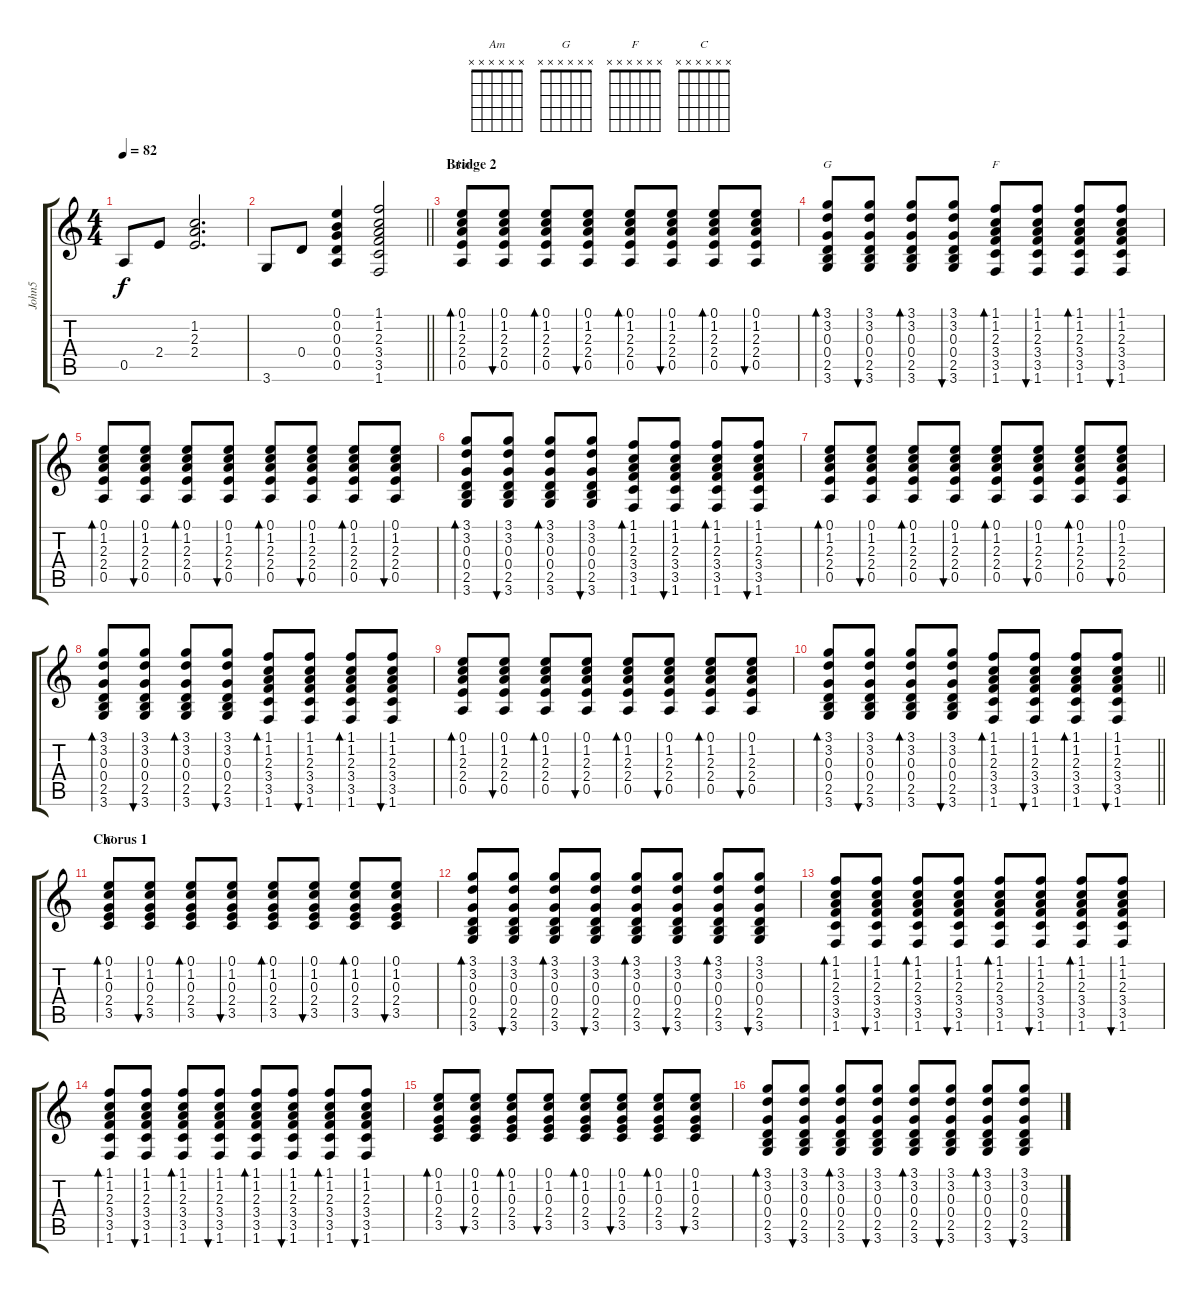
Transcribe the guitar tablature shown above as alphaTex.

\track ("John5" "John5") {instrument acousticguitarsteel}
\staff {score tabs}
\tuning (E4 B3 G3 D3 A2 E2) {hide}
\chord ("Am" x x x x x x)
\chord ("G" x x x x x x)
\chord ("F" x x x x x x)
\chord ("C" x x x x x x)
\ts (4 4)
\tempo 82
\clef g2
\ks c
0.5.8{dy f} 2.4.8 (1.2 2.3 2.4).2{d} |
\barLineRight lightlight
3.6.8 0.4.8 (0.1 0.2 0.3 0.4 0.5).4 (1.1 1.2 2.3 3.4 3.5 1.6).2 |
\section ("" "Bridge 2")
(0.1 1.2 2.3 2.4 0.5).8{bd 60 ch "Am" volume 9} (0.1 1.2 2.3 2.4 0.5).8{bu 60} (0.1 1.2 2.3 2.4 0.5).8{bd 60} (0.1 1.2 2.3 2.4 0.5).8{bu 60} (0.1 1.2 2.3 2.4 0.5).8{bd 60} (0.1 1.2 2.3 2.4 0.5).8{bu 60} (0.1 1.2 2.3 2.4 0.5).8{bd 60} (0.1 1.2 2.3 2.4 0.5).8{bu 60} |
(3.1 3.2 0.3 0.4 2.5 3.6).8{bd 60 ch "G"} (3.1 3.2 0.3 0.4 2.5 3.6).8{bu 60} (3.1 3.2 0.3 0.4 2.5 3.6).8{bd 60} (3.1 3.2 0.3 0.4 2.5 3.6).8{bu 60} (1.1 1.2 2.3 3.4 3.5 1.6).8{bd 60 ch "F"} (1.1 1.2 2.3 3.4 3.5 1.6).8{bu 60} (1.1 1.2 2.3 3.4 3.5 1.6).8{bd 60} (1.1 1.2 2.3 3.4 3.5 1.6).8{bu 60} |
(0.1 1.2 2.3 2.4 0.5).8{bd 60} (0.1 1.2 2.3 2.4 0.5).8{bu 60} (0.1 1.2 2.3 2.4 0.5).8{bd 60} (0.1 1.2 2.3 2.4 0.5).8{bu 60} (0.1 1.2 2.3 2.4 0.5).8{bd 60} (0.1 1.2 2.3 2.4 0.5).8{bu 60} (0.1 1.2 2.3 2.4 0.5).8{bd 60} (0.1 1.2 2.3 2.4 0.5).8{bu 60} |
(3.1 3.2 0.3 0.4 2.5 3.6).8{bd 60} (3.1 3.2 0.3 0.4 2.5 3.6).8{bu 60} (3.1 3.2 0.3 0.4 2.5 3.6).8{bd 60} (3.1 3.2 0.3 0.4 2.5 3.6).8{bu 60} (1.1 1.2 2.3 3.4 3.5 1.6).8{bd 60} (1.1 1.2 2.3 3.4 3.5 1.6).8{bu 60} (1.1 1.2 2.3 3.4 3.5 1.6).8{bd 60} (1.1 1.2 2.3 3.4 3.5 1.6).8{bu 60} |
(0.1 1.2 2.3 2.4 0.5).8{bd 60} (0.1 1.2 2.3 2.4 0.5).8{bu 60} (0.1 1.2 2.3 2.4 0.5).8{bd 60} (0.1 1.2 2.3 2.4 0.5).8{bu 60} (0.1 1.2 2.3 2.4 0.5).8{bd 60} (0.1 1.2 2.3 2.4 0.5).8{bu 60} (0.1 1.2 2.3 2.4 0.5).8{bd 60} (0.1 1.2 2.3 2.4 0.5).8{bu 60} |
(3.1 3.2 0.3 0.4 2.5 3.6).8{bd 60} (3.1 3.2 0.3 0.4 2.5 3.6).8{bu 60} (3.1 3.2 0.3 0.4 2.5 3.6).8{bd 60} (3.1 3.2 0.3 0.4 2.5 3.6).8{bu 60} (1.1 1.2 2.3 3.4 3.5 1.6).8{bd 60} (1.1 1.2 2.3 3.4 3.5 1.6).8{bu 60} (1.1 1.2 2.3 3.4 3.5 1.6).8{bd 60} (1.1 1.2 2.3 3.4 3.5 1.6).8{bu 60} |
(0.1 1.2 2.3 2.4 0.5).8{bd 60} (0.1 1.2 2.3 2.4 0.5).8{bu 60} (0.1 1.2 2.3 2.4 0.5).8{bd 60} (0.1 1.2 2.3 2.4 0.5).8{bu 60} (0.1 1.2 2.3 2.4 0.5).8{bd 60} (0.1 1.2 2.3 2.4 0.5).8{bu 60} (0.1 1.2 2.3 2.4 0.5).8{bd 60} (0.1 1.2 2.3 2.4 0.5).8{bu 60} |
\barLineRight lightlight
(3.1 3.2 0.3 0.4 2.5 3.6).8{bd 60} (3.1 3.2 0.3 0.4 2.5 3.6).8{bu 60} (3.1 3.2 0.3 0.4 2.5 3.6).8{bd 60} (3.1 3.2 0.3 0.4 2.5 3.6).8{bu 60} (1.1 1.2 2.3 3.4 3.5 1.6).8{bd 60} (1.1 1.2 2.3 3.4 3.5 1.6).8{bu 60} (1.1 1.2 2.3 3.4 3.5 1.6).8{bd 60} (1.1 1.2 2.3 3.4 3.5 1.6).8{bu 60} |
\section ("" "Chorus 1")
(0.1 1.2 0.3 2.4 3.5).8{bd 60 ch "C"} (0.1 1.2 0.3 2.4 3.5).8{bu 60} (0.1 1.2 0.3 2.4 3.5).8{bd 60} (0.1 1.2 0.3 2.4 3.5).8{bu 60} (0.1 1.2 0.3 2.4 3.5).8{bd 60} (0.1 1.2 0.3 2.4 3.5).8{bu 60} (0.1 1.2 0.3 2.4 3.5).8{bd 60} (0.1 1.2 0.3 2.4 3.5).8{bu 60} |
(3.1 3.2 0.3 0.4 2.5 3.6).8{bd 60} (3.1 3.2 0.3 0.4 2.5 3.6).8{bu 60} (3.1 3.2 0.3 0.4 2.5 3.6).8{bd 60} (3.1 3.2 0.3 0.4 2.5 3.6).8{bu 60} (3.1 3.2 0.3 0.4 2.5 3.6).8{bd 60} (3.1 3.2 0.3 0.4 2.5 3.6).8{bu 60} (3.1 3.2 0.3 0.4 2.5 3.6).8{bd 60} (3.1 3.2 0.3 0.4 2.5 3.6).8{bu 60} |
(1.1 1.2 2.3 3.4 3.5 1.6).8{bd 60} (1.1 1.2 2.3 3.4 3.5 1.6).8{bu 60} (1.1 1.2 2.3 3.4 3.5 1.6).8{bd 60} (1.1 1.2 2.3 3.4 3.5 1.6).8{bu 60} (1.1 1.2 2.3 3.4 3.5 1.6).8{bd 60} (1.1 1.2 2.3 3.4 3.5 1.6).8{bu 60} (1.1 1.2 2.3 3.4 3.5 1.6).8{bd 60} (1.1 1.2 2.3 3.4 3.5 1.6).8{bu 60} |
(1.1 1.2 2.3 3.4 3.5 1.6).8{bd 60} (1.1 1.2 2.3 3.4 3.5 1.6).8{bu 60} (1.1 1.2 2.3 3.4 3.5 1.6).8{bd 60} (1.1 1.2 2.3 3.4 3.5 1.6).8{bu 60} (1.1 1.2 2.3 3.4 3.5 1.6).8{bd 60} (1.1 1.2 2.3 3.4 3.5 1.6).8{bu 60} (1.1 1.2 2.3 3.4 3.5 1.6).8{bd 60} (1.1 1.2 2.3 3.4 3.5 1.6).8{bu 60} |
(0.1 1.2 0.3 2.4 3.5).8{bd 60} (0.1 1.2 0.3 2.4 3.5).8{bu 60} (0.1 1.2 0.3 2.4 3.5).8{bd 60} (0.1 1.2 0.3 2.4 3.5).8{bu 60} (0.1 1.2 0.3 2.4 3.5).8{bd 60} (0.1 1.2 0.3 2.4 3.5).8{bu 60} (0.1 1.2 0.3 2.4 3.5).8{bd 60} (0.1 1.2 0.3 2.4 3.5).8{bu 60} |
(3.1 3.2 0.3 0.4 2.5 3.6).8{bd 60} (3.1 3.2 0.3 0.4 2.5 3.6).8{bu 60} (3.1 3.2 0.3 0.4 2.5 3.6).8{bd 60} (3.1 3.2 0.3 0.4 2.5 3.6).8{bu 60} (3.1 3.2 0.3 0.4 2.5 3.6).8{bd 60} (3.1 3.2 0.3 0.4 2.5 3.6).8{bu 60} (3.1 3.2 0.3 0.4 2.5 3.6).8{bd 60} (3.1 3.2 0.3 0.4 2.5 3.6).8{bu 60}
